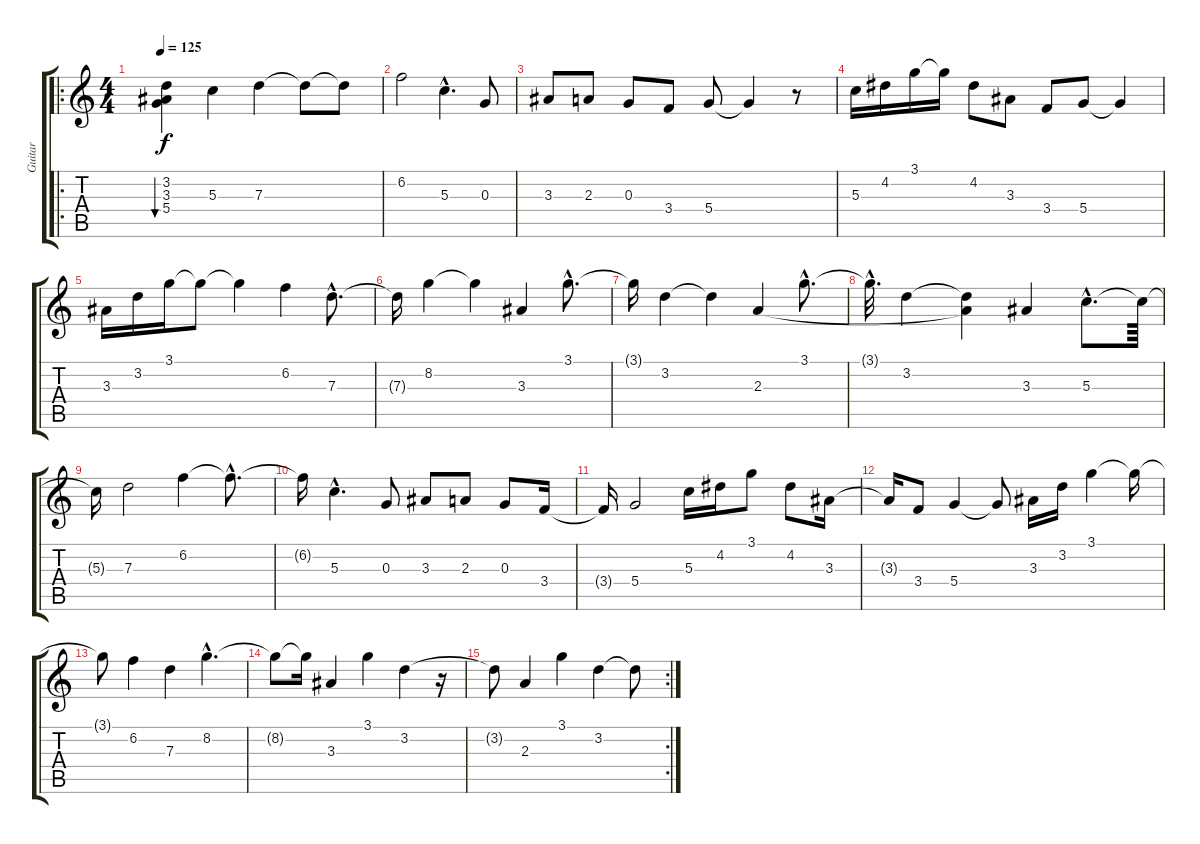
\track ("Guitar" "Guitar") {instrument acousticguitarsteel}
\staff {score tabs}
\tuning (E4 B3 G3 D3 A2 E2) {hide}
\ro
\ts (4 4)
\tempo 125
\clef g2
\ks c
(3.2 3.3 5.4).4{bu 60 dy f instrument acousticguitarsteel} 5.3.4 7.3.4 7.3{t}.8 7.3{t}.8 |
6.2.2 5.3{hac}.4{d} 0.3.8 |
3.3.8 2.3.8 0.3.8 3.4.8 5.4.8 5.4{t}.4 r.8 |
5.3.16 4.2.16 3.1.16 3.1{t}.16 4.2.8 3.3.8 3.4.8 5.4.8 5.4{t}.4 |
3.3.16 3.2.16 3.1.16 3.1{t}.8 3.1{t}.4 6.2.4 7.3{hac}.8{d} |
7.3{t}.16 8.2.4 8.2{t}.4 3.3.4 3.1{hac}.8{d} |
3.1{t}.16 3.2.4 3.2{t}.4 2.3.4 3.1{hac}.8{d} |
3.1{hac t}.32{d} 3.2.4 (3.2{t} 2.3{t}).4 3.3.4 5.3{hac}.8{d} 5.3{t}.64 |
5.3{t}.16 7.3.2 6.2.4 6.2{hac t}.8{d} |
6.2{t}.16 5.3{hac}.4{d} 0.3.8 3.3.8 2.3.8 0.3.8 3.4.16 |
3.4{t}.16 5.4.2 5.3.16 4.2.16 3.1.8 4.2.8 3.3.16 |
3.3{t}.16 3.4.8 5.4.4 5.4{t}.8 3.3.16 3.2.16 3.1.4 3.1{t}.16 |
3.1{t}.8 6.2.4 7.3.4 8.2{hac}.4{d} |
8.2{t}.8 8.2{t}.16 3.3.4 3.1.4 3.2.4 r.16 |
\rc 2
3.2{t}.8 2.3.4 3.1.4 3.2.4 3.2{t}.8
